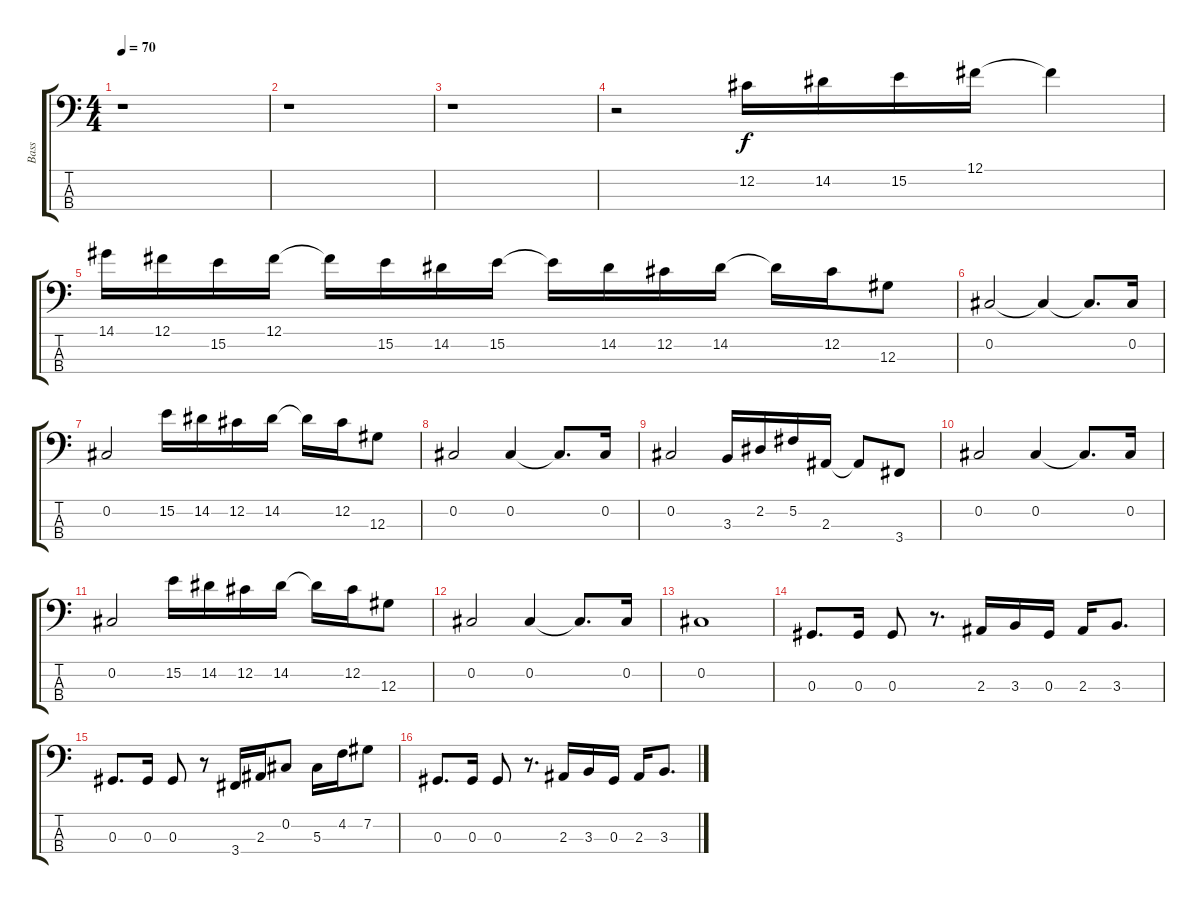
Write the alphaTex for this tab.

\track ("Bass" "Bass") {instrument electricbassfinger}
\staff {score tabs}
\tuning (Gb2 Db2 Ab1 Eb1) {hide}
\ts (4 4)
\tempo 70
\clef f4
\ks c
r.1{dy f instrument electricbassfinger} |
r.1 |
r.1 |
r.2 12.2.16 14.2.16 15.2.16 12.1.16 12.1{t}.4 |
14.1.16 12.1.16 15.2.16 12.1.16 12.1{t}.16 15.2.16 14.2.16 15.2.16 15.2{t}.16 14.2.16 12.2.16 14.2.16 14.2{t}.16 12.2.16 12.3.8 |
0.2.2 0.2{t}.4 0.2{t}.8{d} 0.2.16 |
0.2.2 15.2.16 14.2.16 12.2.16 14.2.16 14.2{t}.16 12.2.16 12.3.8 |
0.2.2 0.2.4 0.2{t}.8{d} 0.2.16 |
0.2.2 3.3.16 2.2.16 5.2.16 2.3.16 2.3{t}.8 3.4.8 |
0.2.2 0.2.4 0.2{t}.8{d} 0.2.16 |
0.2.2 15.2.16 14.2.16 12.2.16 14.2.16 14.2{t}.16 12.2.16 12.3.8 |
0.2.2 0.2.4 0.2{t}.8{d} 0.2.16 |
0.2.1 |
0.3.8{d} 0.3.16 0.3.8 r.8{d} 2.3.16 3.3.16 0.3.16 2.3.16 3.3.8{d} |
0.3.8{d} 0.3.16 0.3.8 r.8 3.4.16 2.3.16 0.2.8 5.3.16 4.2.16 7.2.8 |
0.3.8{d} 0.3.16 0.3.8 r.8{d} 2.3.16 3.3.16 0.3.16 2.3.16 3.3.8{d}
